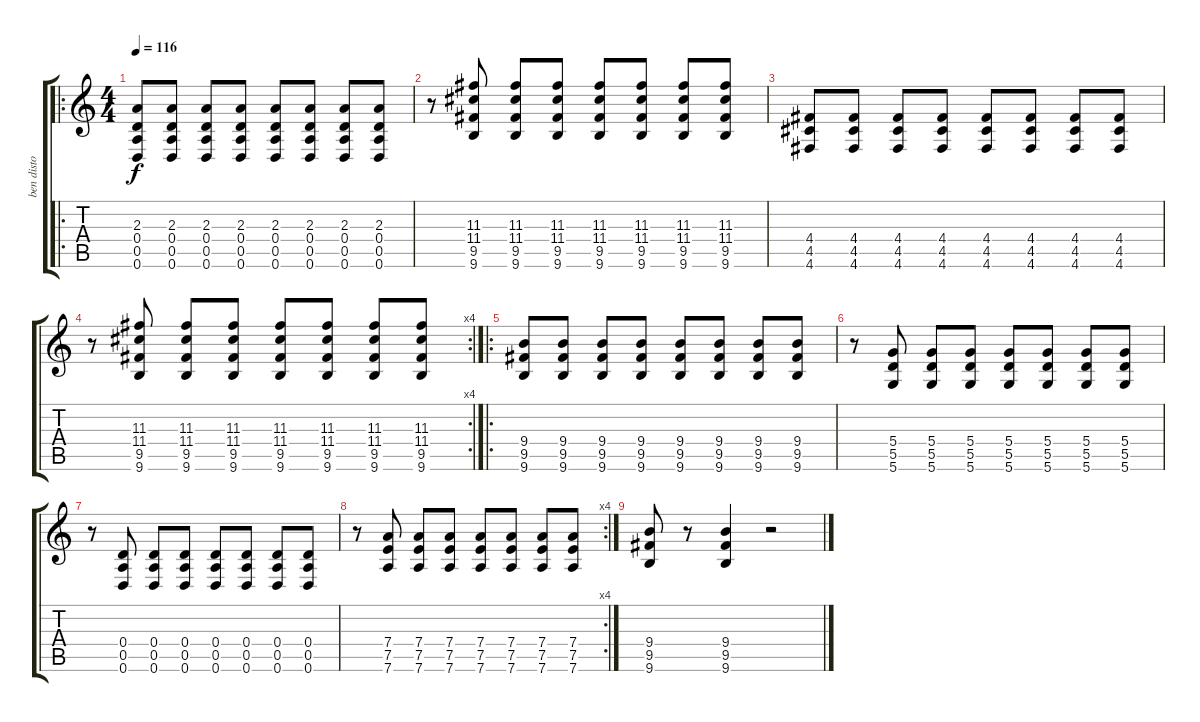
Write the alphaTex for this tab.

\track ("ben disto" "ben disto") {instrument distortionguitar}
\staff {score tabs}
\tuning (E4 B3 G3 D3 A2 D2) {hide}
\ro
\ts (4 4)
\tempo 116
\clef g2
\ks c
(2.3 0.4 0.5 0.6).8{dy f} (2.3 0.4 0.5 0.6).8 (2.3 0.4 0.5 0.6).8 (2.3 0.4 0.5 0.6).8 (2.3 0.4 0.5 0.6).8 (2.3 0.4 0.5 0.6).8 (2.3 0.4 0.5 0.6).8 (2.3 0.4 0.5 0.6).8 |
r.8 (11.3 11.4 9.5 9.6).8 (11.3 11.4 9.5 9.6).8 (11.3 11.4 9.5 9.6).8 (11.3 11.4 9.5 9.6).8 (11.3 11.4 9.5 9.6).8 (11.3 11.4 9.5 9.6).8 (11.3 11.4 9.5 9.6).8 |
(4.4 4.5 4.6).8 (4.4 4.5 4.6).8 (4.4 4.5 4.6).8 (4.4 4.5 4.6).8 (4.4 4.5 4.6).8 (4.4 4.5 4.6).8 (4.4 4.5 4.6).8 (4.4 4.5 4.6).8 |
\rc 4
r.8 (11.3 11.4 9.5 9.6).8 (11.3 11.4 9.5 9.6).8 (11.3 11.4 9.5 9.6).8 (11.3 11.4 9.5 9.6).8 (11.3 11.4 9.5 9.6).8 (11.3 11.4 9.5 9.6).8 (11.3 11.4 9.5 9.6).8 |
\ro
(9.4 9.5 9.6).8 (9.4 9.5 9.6).8 (9.4 9.5 9.6).8 (9.4 9.5 9.6).8 (9.4 9.5 9.6).8 (9.4 9.5 9.6).8 (9.4 9.5 9.6).8 (9.4 9.5 9.6).8 |
r.8 (5.4 5.5 5.6).8 (5.4 5.5 5.6).8 (5.4 5.5 5.6).8 (5.4 5.5 5.6).8 (5.4 5.5 5.6).8 (5.4 5.5 5.6).8 (5.4 5.5 5.6).8 |
r.8 (0.4 0.5 0.6).8 (0.4 0.5 0.6).8 (0.4 0.5 0.6).8 (0.4 0.5 0.6).8 (0.4 0.5 0.6).8 (0.4 0.5 0.6).8 (0.4 0.5 0.6).8 |
\rc 4
r.8 (7.4 7.5 7.6).8 (7.4 7.5 7.6).8 (7.4 7.5 7.6).8 (7.4 7.5 7.6).8 (7.4 7.5 7.6).8 (7.4 7.5 7.6).8 (7.4 7.5 7.6).8 |
(9.4 9.5 9.6).8 r.8 (9.4 9.5 9.6).4 r.2
